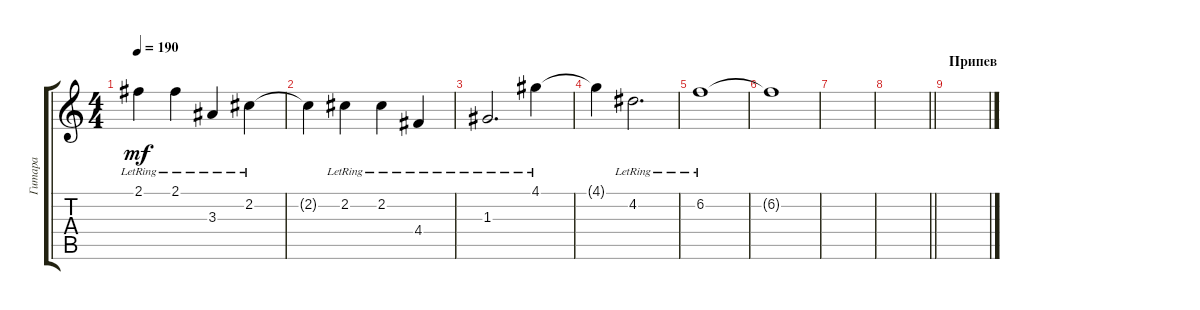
\track ("Гитара" "Гитара") {instrument overdrivenguitar}
\staff {score tabs}
\tuning (E4 B3 G3 D3 A2 E2) {hide}
\ts (4 4)
\tempo 190
\clef g2
\ks c
2.1{lr}.4{dy mf} 2.1{lr}.4 3.3{lr}.4 2.2{lr}.4 |
2.2{t}.4 2.2{lr}.4 2.2{lr}.4 4.4{lr}.4 |
1.3{lr}.2{d} 4.1{lr}.4 |
4.1{t}.4 4.2{lr}.2{d} |
6.2{lr}.1 |
6.2{t}.1 |
|
\barLineRight lightlight
|
\section ("" "Припев")
